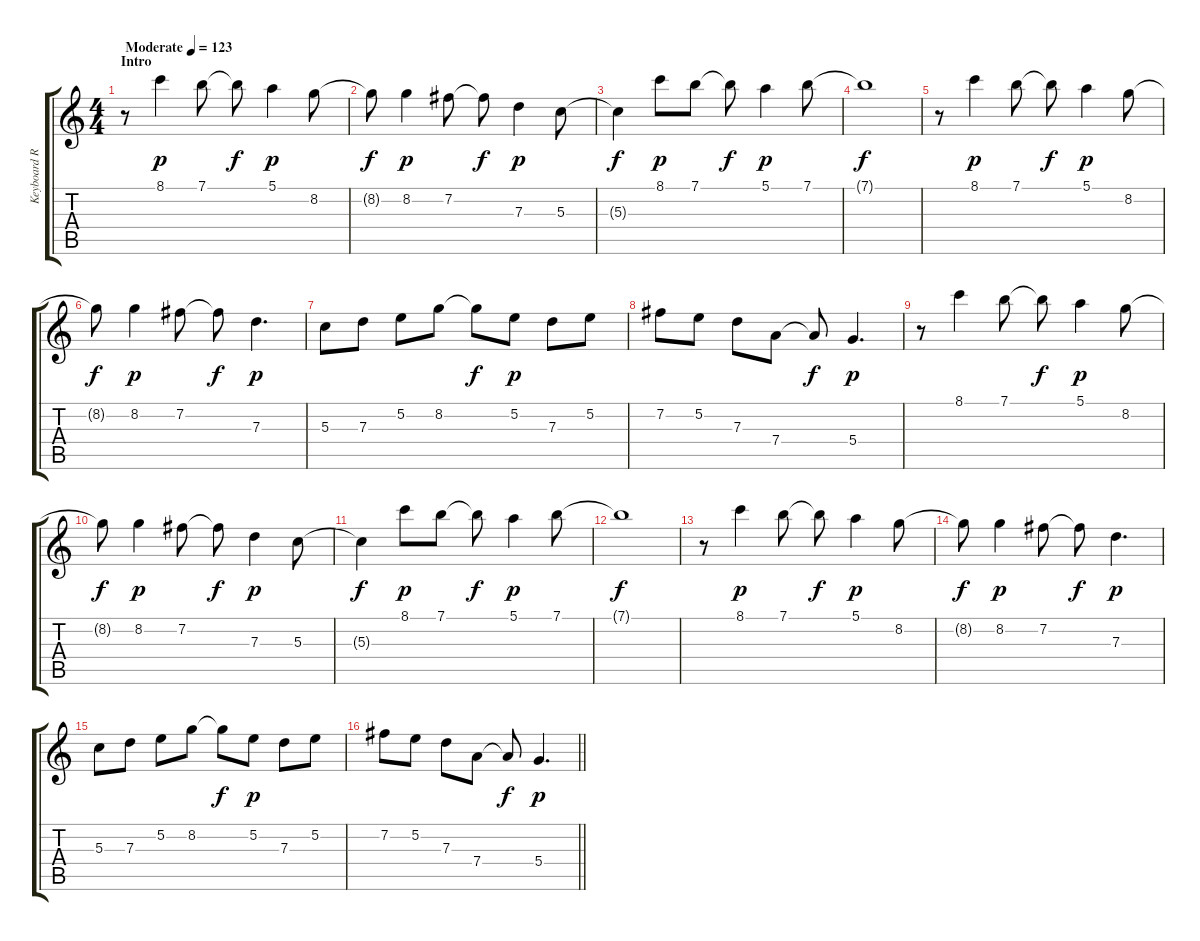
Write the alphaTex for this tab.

\track ("Keyboard Right" "Keyboard R") {instrument electricguitarjazz}
\staff {score tabs}
\tuning (E4 B3 G3 D3 A2 E2) {hide}
\ts (4 4)
\section ("" "Intro")
\tempo (123 "Moderate")
\clef g2
\ks c
r.8{dy p instrument electricguitarjazz} 8.1.4 7.1.8 7.1{t}.8{dy f} 5.1.4{dy p} 8.2.8 |
8.2{t}.8{dy f} 8.2.4{dy p} 7.2.8 7.2{t}.8{dy f} 7.3.4{dy p} 5.3.8 |
5.3{t}.4{dy f} 8.1.8{dy p} 7.1.8 7.1{t}.8{dy f} 5.1.4{dy p} 7.1.8 |
7.1{t}.1{dy f} |
r.8 8.1.4{dy p} 7.1.8 7.1{t}.8{dy f} 5.1.4{dy p} 8.2.8 |
8.2{t}.8{dy f} 8.2.4{dy p} 7.2.8 7.2{t}.8{dy f} 7.3.4{d dy p} |
5.3.8 7.3.8 5.2.8 8.2.8 8.2{t}.8{dy f} 5.2.8{dy p} 7.3.8 5.2.8 |
7.2.8 5.2.8 7.3.8 7.4.8 7.4{t}.8{dy f} 5.4.4{d dy p} |
r.8 8.1.4 7.1.8 7.1{t}.8{dy f} 5.1.4{dy p} 8.2.8 |
8.2{t}.8{dy f} 8.2.4{dy p} 7.2.8 7.2{t}.8{dy f} 7.3.4{dy p} 5.3.8 |
5.3{t}.4{dy f} 8.1.8{dy p} 7.1.8 7.1{t}.8{dy f} 5.1.4{dy p} 7.1.8 |
7.1{t}.1{dy f} |
r.8 8.1.4{dy p} 7.1.8 7.1{t}.8{dy f} 5.1.4{dy p} 8.2.8 |
8.2{t}.8{dy f} 8.2.4{dy p} 7.2.8 7.2{t}.8{dy f} 7.3.4{d dy p} |
5.3.8 7.3.8 5.2.8 8.2.8 8.2{t}.8{dy f} 5.2.8{dy p} 7.3.8 5.2.8 |
\barLineRight lightlight
7.2.8 5.2.8 7.3.8 7.4.8 7.4{t}.8{dy f} 5.4.4{d dy p}
